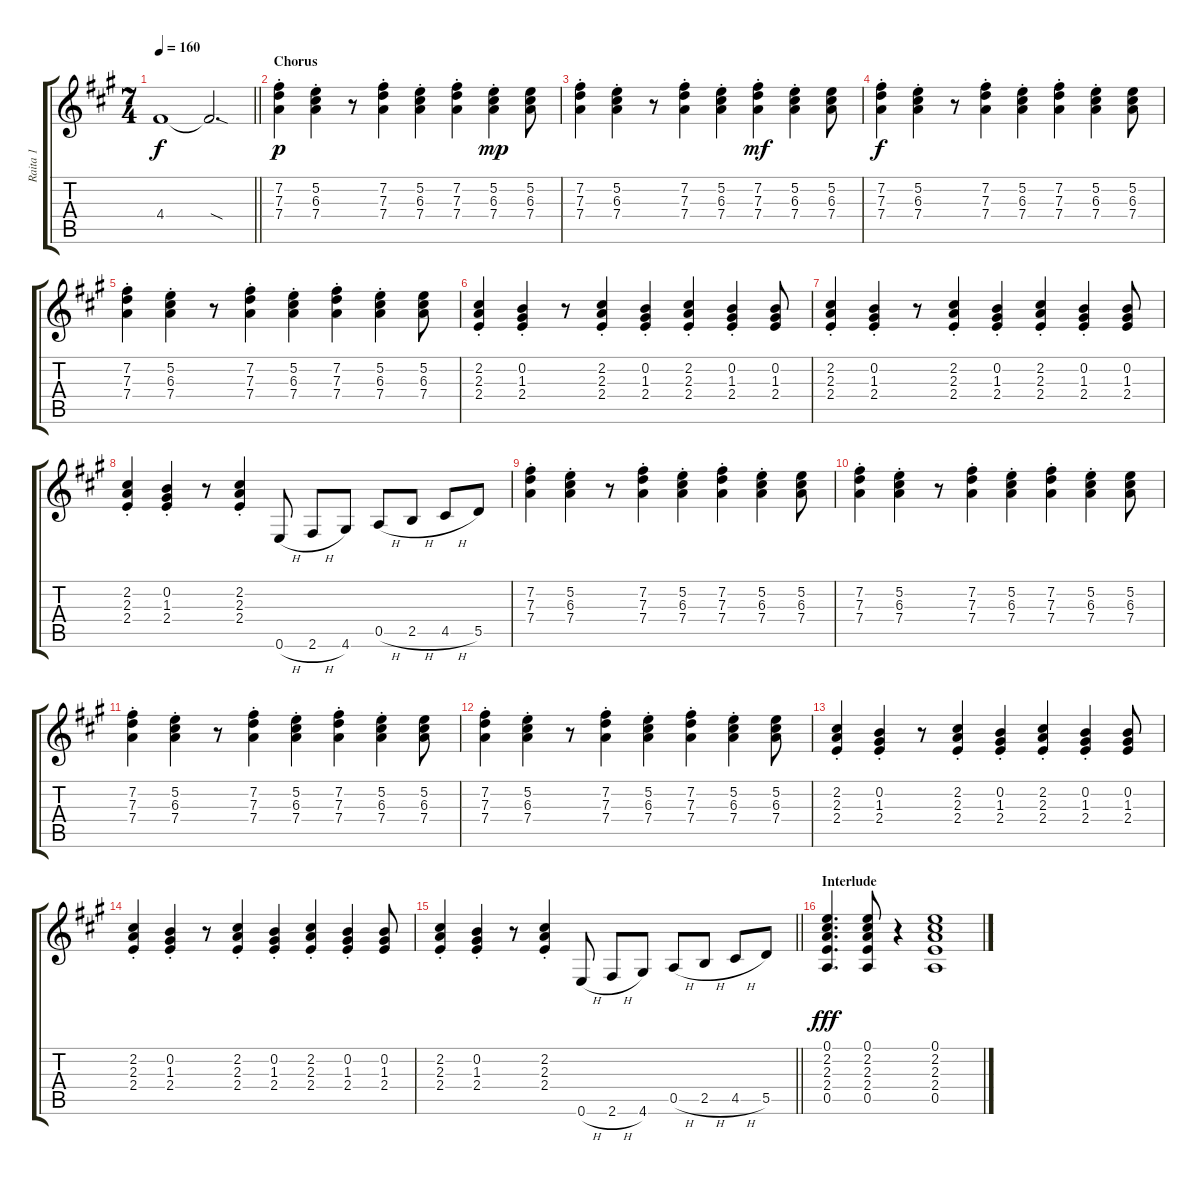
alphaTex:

\track ("Raita 1" "Raita 1") {instrument electricguitarjazz}
\staff {score tabs}
\tuning (E4 B3 G3 D3 A2 E2) {hide}
\ts (7 4)
\tempo 160
\clef g2
\barLineRight lightlight
\ks a
4.4{t}.1{dy f} 4.4{sod t}.2{d} |
\section ("" "Chorus")
(7.2{st} 7.3{st} 7.4{st}).4{dy p} (5.2{st} 6.3{st} 7.4{st}).4 r.8 (7.2{st} 7.3{st} 7.4{st}).4 (5.2{st} 6.3{st} 7.4{st}).4 (7.2{st} 7.3{st} 7.4{st}).4 (5.2{st} 6.3{st} 7.4{st}).4{dy mp} (5.2 6.3 7.4).8 |
(7.2{st} 7.3{st} 7.4{st}).4 (5.2{st} 6.3{st} 7.4{st}).4 r.8 (7.2{st} 7.3{st} 7.4{st}).4 (5.2{st} 6.3{st} 7.4{st}).4 (7.2{st} 7.3{st} 7.4{st}).4{dy mf} (5.2{st} 6.3{st} 7.4{st}).4 (5.2 6.3 7.4).8 |
(7.2{st} 7.3{st} 7.4{st}).4{dy f} (5.2{st} 6.3{st} 7.4{st}).4 r.8 (7.2{st} 7.3{st} 7.4{st}).4 (5.2{st} 6.3{st} 7.4{st}).4 (7.2{st} 7.3{st} 7.4{st}).4 (5.2{st} 6.3{st} 7.4{st}).4 (5.2 6.3 7.4).8 |
(7.2{st} 7.3{st} 7.4{st}).4 (5.2{st} 6.3{st} 7.4{st}).4 r.8 (7.2{st} 7.3{st} 7.4{st}).4 (5.2{st} 6.3{st} 7.4{st}).4 (7.2{st} 7.3{st} 7.4{st}).4 (5.2{st} 6.3{st} 7.4{st}).4 (5.2 6.3 7.4).8 |
(2.2{st} 2.3{st} 2.4{st}).4 (0.2{st} 1.3{st} 2.4{st}).4 r.8 (2.2{st} 2.3{st} 2.4{st}).4 (0.2{st} 1.3{st} 2.4{st}).4 (2.2{st} 2.3{st} 2.4{st}).4 (0.2{st} 1.3{st} 2.4{st}).4 (0.2 1.3 2.4).8 |
(2.2{st} 2.3{st} 2.4{st}).4 (0.2{st} 1.3{st} 2.4{st}).4 r.8 (2.2{st} 2.3{st} 2.4{st}).4 (0.2{st} 1.3{st} 2.4{st}).4 (2.2{st} 2.3{st} 2.4{st}).4 (0.2{st} 1.3{st} 2.4{st}).4 (0.2 1.3 2.4).8 |
(2.2{st} 2.3{st} 2.4{st}).4 (0.2{st} 1.3{st} 2.4{st}).4 r.8 (2.2{st} 2.3{st} 2.4{st}).4 0.6{h}.8 2.6{h}.8 4.6.8 0.5{h}.8 2.5{h}.8 4.5{h}.8 5.5.8 |
(7.2{st} 7.3{st} 7.4{st}).4 (5.2{st} 6.3{st} 7.4{st}).4 r.8 (7.2{st} 7.3{st} 7.4{st}).4 (5.2{st} 6.3{st} 7.4{st}).4 (7.2{st} 7.3{st} 7.4{st}).4 (5.2{st} 6.3{st} 7.4{st}).4 (5.2 6.3 7.4).8 |
(7.2{st} 7.3{st} 7.4{st}).4 (5.2{st} 6.3{st} 7.4{st}).4 r.8 (7.2{st} 7.3{st} 7.4{st}).4 (5.2{st} 6.3{st} 7.4{st}).4 (7.2{st} 7.3{st} 7.4{st}).4 (5.2{st} 6.3{st} 7.4{st}).4 (5.2 6.3 7.4).8 |
(7.2{st} 7.3{st} 7.4{st}).4 (5.2{st} 6.3{st} 7.4{st}).4 r.8 (7.2{st} 7.3{st} 7.4{st}).4 (5.2{st} 6.3{st} 7.4{st}).4 (7.2{st} 7.3{st} 7.4{st}).4 (5.2{st} 6.3{st} 7.4{st}).4 (5.2 6.3 7.4).8 |
(7.2{st} 7.3{st} 7.4{st}).4 (5.2{st} 6.3{st} 7.4{st}).4 r.8 (7.2{st} 7.3{st} 7.4{st}).4 (5.2{st} 6.3{st} 7.4{st}).4 (7.2{st} 7.3{st} 7.4{st}).4 (5.2{st} 6.3{st} 7.4{st}).4 (5.2 6.3 7.4).8 |
(2.2{st} 2.3{st} 2.4{st}).4 (0.2{st} 1.3{st} 2.4{st}).4 r.8 (2.2{st} 2.3{st} 2.4{st}).4 (0.2{st} 1.3{st} 2.4{st}).4 (2.2{st} 2.3{st} 2.4{st}).4 (0.2{st} 1.3{st} 2.4{st}).4 (0.2 1.3 2.4).8 |
(2.2{st} 2.3{st} 2.4{st}).4 (0.2{st} 1.3{st} 2.4{st}).4 r.8 (2.2{st} 2.3{st} 2.4{st}).4 (0.2{st} 1.3{st} 2.4{st}).4 (2.2{st} 2.3{st} 2.4{st}).4 (0.2{st} 1.3{st} 2.4{st}).4 (0.2 1.3 2.4).8 |
\barLineRight lightlight
(2.2{st} 2.3{st} 2.4{st}).4 (0.2{st} 1.3{st} 2.4{st}).4 r.8 (2.2{st} 2.3{st} 2.4{st}).4 0.6{h}.8 2.6{h}.8 4.6.8 0.5{h}.8 2.5{h}.8 4.5{h}.8 5.5.8 |
\section ("" "Interlude")
(0.1 2.2 2.3 2.4 0.5).4{d dy fff} (0.1 2.2 2.3 2.4 0.5).8 r.4 (0.1 2.2 2.3 2.4 0.5).1
